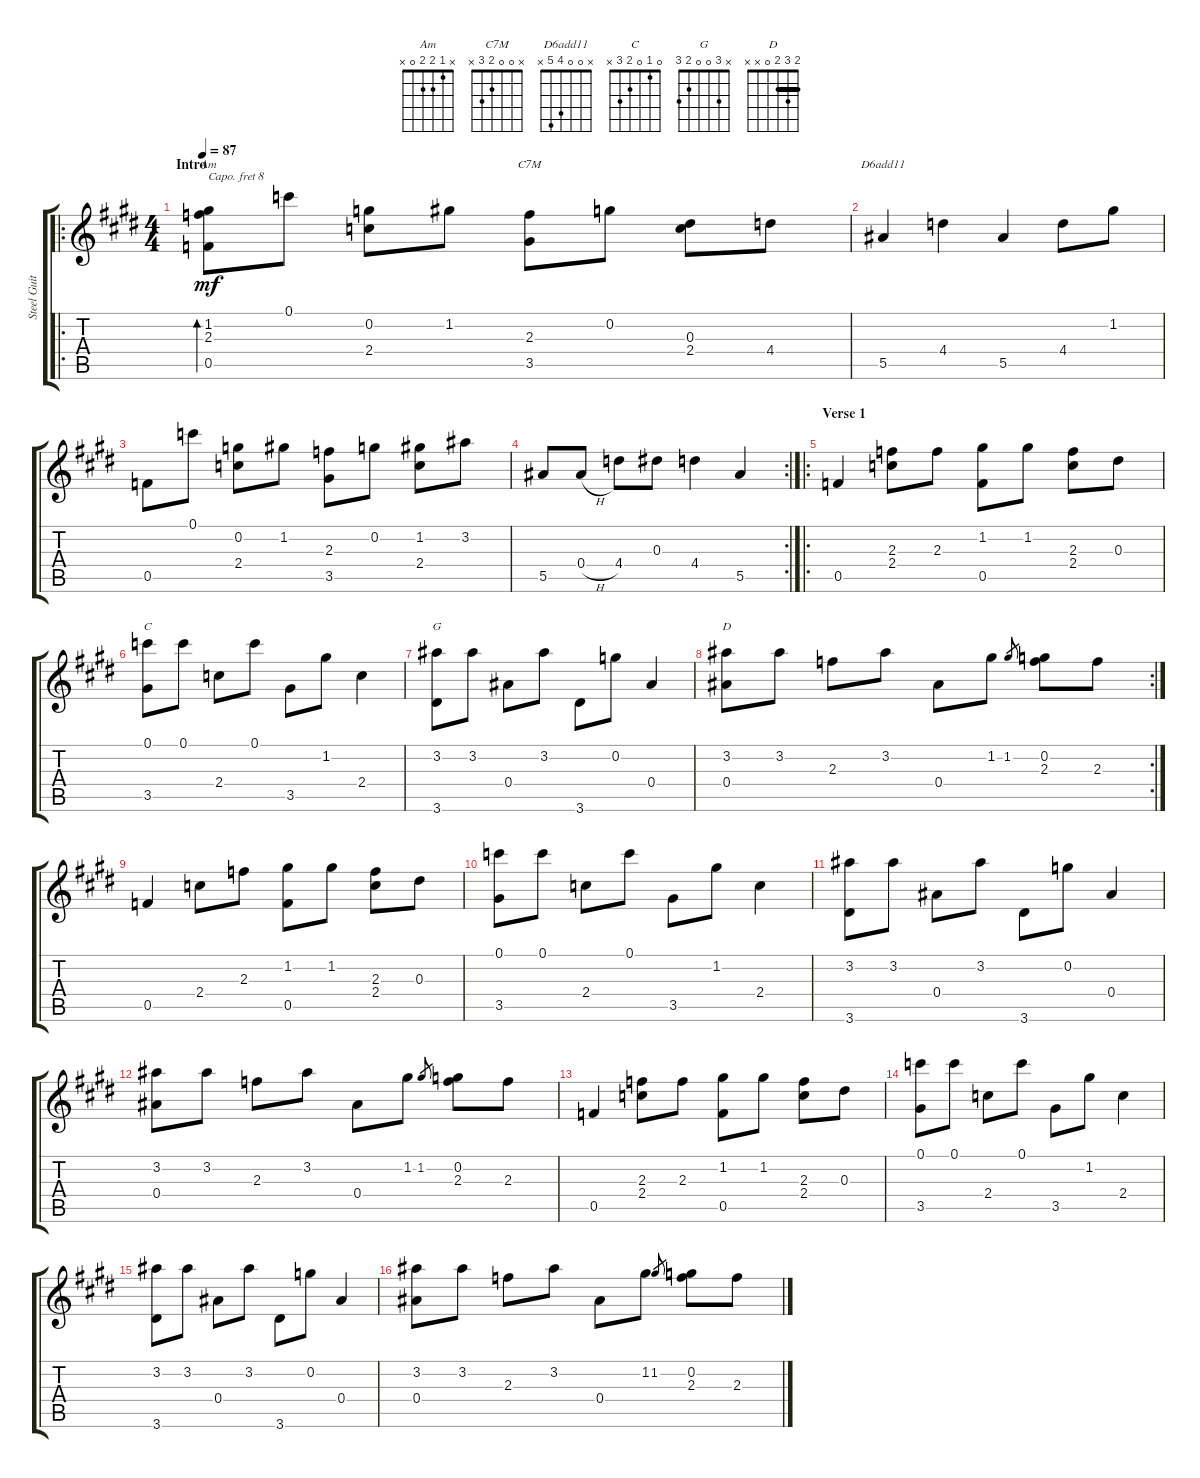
\track ("Steel Guitar" "Steel Guit") {instrument acousticguitarsteel}
\staff {score tabs}
\capo 8
\tuning (E4 B3 G3 D3 A2 E2) {hide}
\chord ("Am" x 1 2 2 0 x)
\chord ("C7M" x 0 0 2 3 x)
\chord ("D6add11" x 0 0 4 5 x)
\chord ("C" 0 1 0 2 3 x)
\chord ("G" x 3 0 0 2 3)
\chord ("D" 2 3 2 0 x x) {barre 2}
\ro
\ts (4 4)
\section ("" "Intro")
\tempo 87
\clef g2
\ks e
(1.2 2.3 0.5).8{bd 60 ch "Am" dy mf instrument acousticguitarsteel} 0.1.8 (0.2 2.4).8 1.2.8 (2.3 3.5).8{ch "C7M"} 0.2.8 (0.3 2.4).8 4.4.8 |
5.5.4{ch "D6add11"} 4.4.4 5.5.4 4.4.8 1.2.8 |
0.5.8 0.1.8 (0.2 2.4).8 1.2.8 (2.3 3.5).8 0.2.8 (1.2 2.4).8 3.2.8 |
\rc 2
5.5.8 0.4{h}.8 4.4.8 0.3.8 4.4.4 5.5.4 |
\ro
\section ("" "Verse 1")
0.5.4 (2.3 2.4).8 2.3.8 (1.2 0.5).8 1.2.8 (2.3 2.4).8 0.3.8 |
(0.1 3.5).8{ch "C"} 0.1.8 2.4.8 0.1.8 3.5.8 1.2.8 2.4.4 |
(3.2 3.6).8{ch "G"} 3.2.8 0.4.8 3.2.8 3.6.8 0.2.8 0.4.4 |
\rc 2
(3.2 0.4).8{ch "D"} 3.2.8 2.3.8 3.2.8 0.4.8 1.2.8 1.2.8{gr} (0.2 2.3).8 2.3.8 |
0.5.4 2.4.8 2.3.8 (1.2 0.5).8 1.2.8 (2.3 2.4).8 0.3.8 |
(0.1 3.5).8 0.1.8 2.4.8 0.1.8 3.5.8 1.2.8 2.4.4 |
(3.2 3.6).8 3.2.8 0.4.8 3.2.8 3.6.8 0.2.8 0.4.4 |
(3.2 0.4).8 3.2.8 2.3.8 3.2.8 0.4.8 1.2.8 1.2.8{gr} (0.2 2.3).8 2.3.8 |
0.5.4 (2.3 2.4).8 2.3.8 (1.2 0.5).8 1.2.8 (2.3 2.4).8 0.3.8 |
(0.1 3.5).8 0.1.8 2.4.8 0.1.8 3.5.8 1.2.8 2.4.4 |
(3.2 3.6).8 3.2.8 0.4.8 3.2.8 3.6.8 0.2.8 0.4.4 |
(3.2 0.4).8 3.2.8 2.3.8 3.2.8 0.4.8 1.2.8 1.2.8{gr} (0.2 2.3).8 2.3.8
